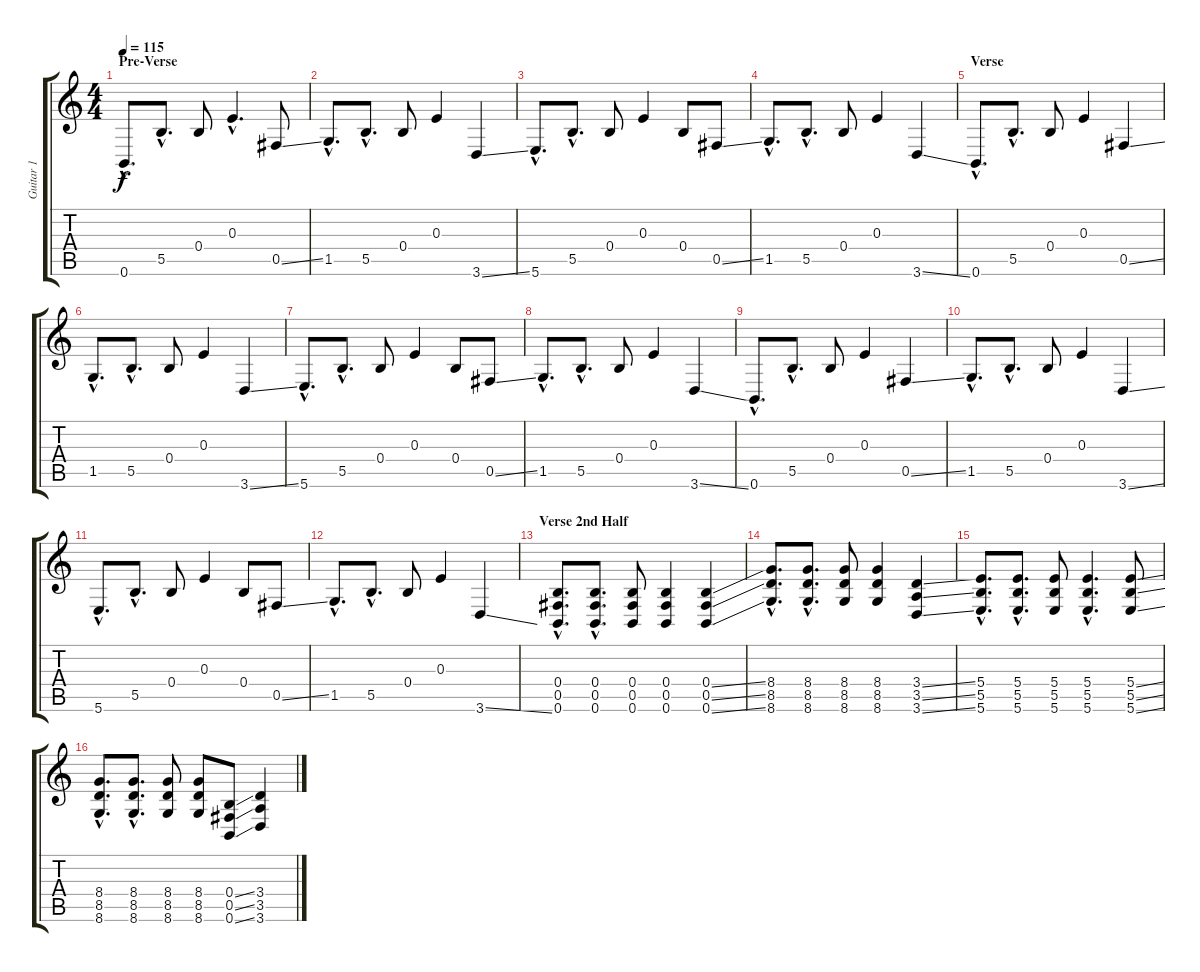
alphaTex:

\track ("Guitar 1" "Guitar 1") {instrument electricguitarclean}
\staff {score tabs}
\tuning (Db4 Ab3 E3 B2 Gb2 B1) {hide}
\ts (4 4)
\section ("" "Pre-Verse")
\tempo 115
\clef g2
\ks c
0.6{hac}.8{d dy f instrument electricguitarclean} 5.5{hac}.8{d} 0.4.8 0.3{hac}.4{d} 0.5{ss}.8 |
1.5{hac}.8{d} 5.5{hac}.8{d} 0.4.8 0.3.4 3.6{ss}.4 |
5.6{hac}.8{d} 5.5{hac}.8{d} 0.4.8 0.3.4 0.4.8 0.5{ss}.8 |
1.5{hac}.8{d} 5.5{hac}.8{d} 0.4.8 0.3.4 3.6{ss}.4 |
\section ("" "Verse")
0.6{hac}.8{d} 5.5{hac}.8{d} 0.4.8 0.3.4 0.5{ss}.4 |
1.5{hac}.8{d} 5.5{hac}.8{d} 0.4.8 0.3.4 3.6{ss}.4 |
5.6{hac}.8{d} 5.5{hac}.8{d} 0.4.8 0.3.4 0.4.8 0.5{ss}.8 |
1.5{hac}.8{d} 5.5{hac}.8{d} 0.4.8 0.3.4 3.6{ss}.4 |
0.6{hac}.8{d} 5.5{hac}.8{d} 0.4.8 0.3.4 0.5{ss}.4 |
1.5{hac}.8{d} 5.5{hac}.8{d} 0.4.8 0.3.4 3.6{ss}.4 |
5.6{hac}.8{d} 5.5{hac}.8{d} 0.4.8 0.3.4 0.4.8 0.5{ss}.8 |
1.5{hac}.8{d} 5.5{hac}.8{d} 0.4.8 0.3.4 3.6{ss}.4 |
\section ("" "Verse 2nd Half")
(0.4{hac} 0.5{hac} 0.6{hac}).8{d instrument distortionguitar} (0.4{hac} 0.5{hac} 0.6{hac}).8{d} (0.4 0.5 0.6).8 (0.4 0.5 0.6).4 (0.4{ss} 0.5{ss} 0.6{ss}).4 |
(8.4{hac} 8.5{hac} 8.6{hac}).8{d instrument distortionguitar} (8.4{hac} 8.5{hac} 8.6{hac}).8{d} (8.4 8.5 8.6).8 (8.4 8.5 8.6).4 (3.4{ss} 3.5{ss} 3.6{ss}).4 |
(5.4{hac} 5.5{hac} 5.6{hac}).8{d instrument distortionguitar} (5.4{hac} 5.5{hac} 5.6{hac}).8{d} (5.4 5.5 5.6).8 (5.4{hac} 5.5{hac} 5.6{hac}).4{d} (5.4{ss} 5.5{ss} 5.6{ss}).8 |
(8.4{hac} 8.5{hac} 8.6{hac}).8{d} (8.4{hac} 8.5{hac} 8.6{hac}).8{d} (8.4 8.5 8.6).8 (8.4 8.5 8.6).8 (0.4{ss} 0.5{ss} 0.6{ss}).8 (3.4{ss} 3.5{ss} 3.6{ss}).4
